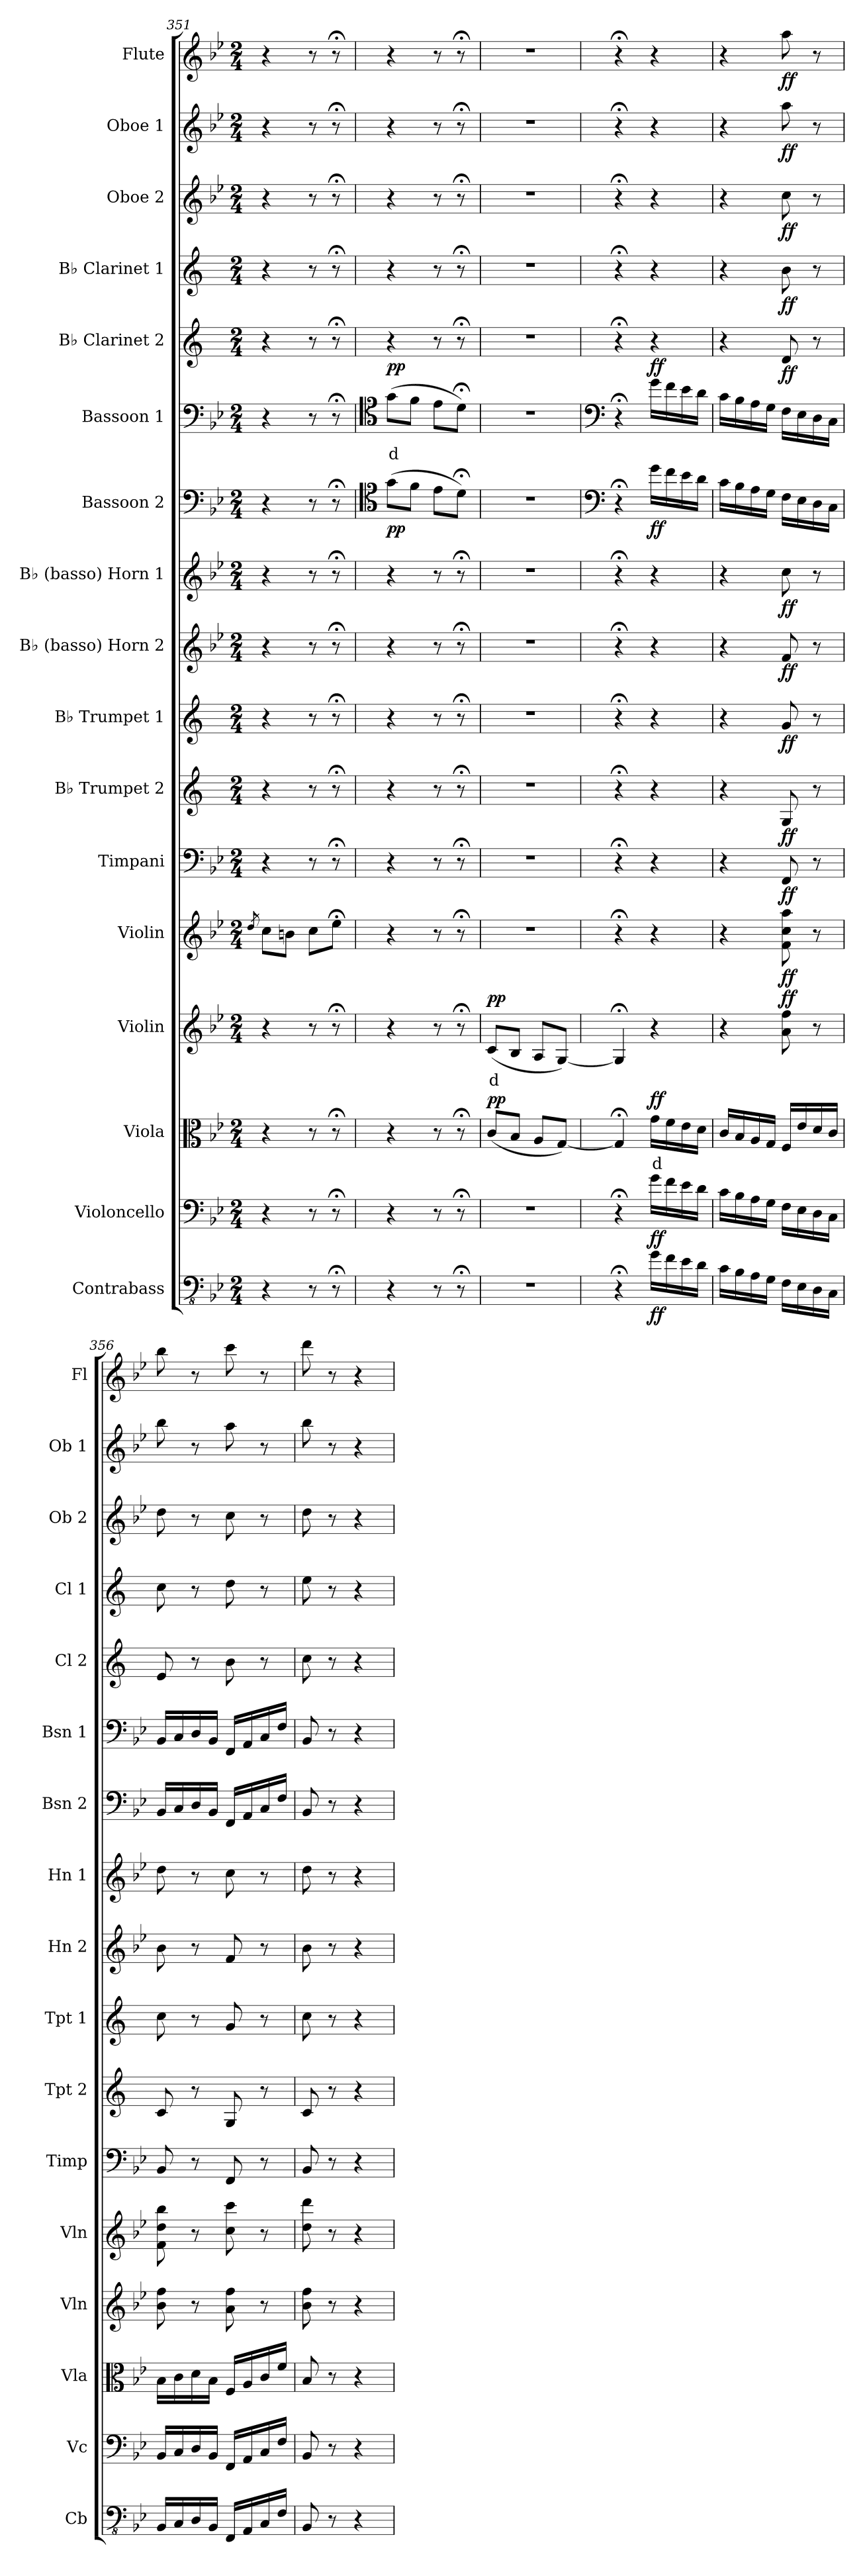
**kern	**dynam	**kern	**dynam	**kern	**text	**dynam	**kern	**text	**dynam	**kern	**dynam	**kern	**dynam	**kern	**dynam	**kern	**dynam	**kern	**dynam	**kern	**dynam	**kern	**dynam	**kern	**text	**dynam	**kern	**dynam	**kern	**dynam	**kern	**dynam	**kern	**dynam	**kern	**dynam
*part17	*part17	*part16	*part16	*part15	*part15	*part15	*part14	*part14	*part14	*part13	*part13	*part12	*part12	*part11	*part11	*part10	*part10	*part9	*part9	*part8	*part8	*part7	*part7	*part6	*part6	*part6	*part5	*part5	*part4	*part4	*part3	*part3	*part2	*part2	*part1	*part1
*staff17	*staff17	*staff16	*staff16	*staff15	*staff15	*staff15	*staff14	*staff14	*staff14	*staff13	*staff13	*staff12	*staff12	*staff11	*staff11	*staff10	*staff10	*staff9	*staff9	*staff8	*staff8	*staff7	*staff7	*staff6	*staff6	*staff6	*staff5	*staff5	*staff4	*staff4	*staff3	*staff3	*staff2	*staff2	*staff1	*staff1
*I"Contrabass	*	*I"Violoncello	*	*I"Viola	*	*	*I"Violin	*	*	*I"Violin	*	*I"Timpani	*	*I"B♭ Trumpet 2	*	*I"B♭ Trumpet 1	*	*I"B♭ (basso) Horn 2	*	*I"B♭ (basso) Horn 1	*	*I"Bassoon 2	*	*I"Bassoon 1	*	*	*I"B♭ Clarinet 2	*	*I"B♭ Clarinet 1	*	*I"Oboe 2	*	*I"Oboe 1	*	*I"Flute	*
*I'Cb	*	*I'Vc	*	*I'Vla	*	*	*I'Vln	*	*	*I'Vln	*	*I'Timp	*	*I'Tpt 2	*	*I'Tpt 1	*	*I'Hn 2	*	*I'Hn 1	*	*I'Bsn 2	*	*I'Bsn 1	*	*	*I'Cl 2	*	*I'Cl 1	*	*I'Ob 2	*	*I'Ob 1	*	*I'Fl	*
!!LO:PB:g=z
*clefFv4	*	*clefF4	*	*clefC3	*	*	*clefG2	*	*	*clefG2	*	*clefF4	*	*clefG2	*	*clefG2	*	*clefG2	*	*clefG2	*	*clefF4	*	*clefF4	*	*	*clefG2	*	*clefG2	*	*clefG2	*	*clefG2	*	*clefG2	*
*	*	*	*	*	*	*	*	*	*	*	*	*	*	*ITrd1c2	*	*ITrd1c2	*	*ITrd8c14	*	*ITrd8c14	*	*	*	*	*	*	*ITrd1c2	*	*ITrd1c2	*	*	*	*	*	*	*
*k[b-e-]	*	*k[b-e-]	*	*k[b-e-]	*	*	*k[b-e-]	*	*	*k[b-e-]	*	*k[b-e-]	*	*k[b-e-]	*	*k[b-e-]	*	*k[b-e-]	*	*k[b-e-]	*	*k[b-e-]	*	*k[b-e-]	*	*	*k[b-e-]	*	*k[b-e-]	*	*k[b-e-]	*	*k[b-e-]	*	*k[b-e-]	*
*M2/4	*	*M2/4	*	*M2/4	*	*	*M2/4	*	*	*M2/4	*	*M2/4	*	*M2/4	*	*M2/4	*	*M2/4	*	*M2/4	*	*M2/4	*	*M2/4	*	*	*M2/4	*	*M2/4	*	*M2/4	*	*M2/4	*	*M2/4	*
=351	=351	=351	=351	=351	=351	=351	=351	=351	=351	=351	=351	=351	=351	=351	=351	=351	=351	=351	=351	=351	=351	=351	=351	=351	=351	=351	=351	=351	=351	=351	=351	=351	=351	=351	=351	=351
.	.	.	.	.	.	.	.	.	.	8qdd/	.	.	.	.	.	.	.	.	.	.	.	.	.	.	.	.	.	.	.	.	.	.	.	.	.	.
4r	.	4r	.	4r	.	.	4r	.	.	8cc\L	.	4r	.	4r	.	4r	.	4r	.	4r	.	4r	.	4r	.	.	4r	.	4r	.	4r	.	4r	.	4r	.
.	.	.	.	.	.	.	.	.	.	8bn\J	.	.	.	.	.	.	.	.	.	.	.	.	.	.	.	.	.	.	.	.	.	.	.	.	.	.
8r	.	8r	.	8r	.	.	8r	.	.	8cc\L	.	8r	.	8r	.	8r	.	8r	.	8r	.	8r	.	8r	.	.	8r	.	8r	.	8r	.	8r	.	8r	.
8r;<	.	8r;<	.	8r;<	.	.	8r;<	.	.	8ee-;<\J	.	8r;<	.	8r;<	.	8r;<	.	8r;<	.	8r;<	.	8r;<	.	8r;<	.	.	8r;<	.	8r;<	.	8r;<	.	8r;<	.	8r;<	.
=352	=352	=352	=352	=352	=352	=352	=352	=352	=352	=352	=352	=352	=352	=352	=352	=352	=352	=352	=352	=352	=352	=352	=352	=352	=352	=352	=352	=352	=352	=352	=352	=352	=352	=352	=352	=352
*	*	*	*	*	*	*	*	*	*	*	*	*	*	*	*	*	*	*	*	*	*	*clefC4	*	*clefC4	*	*	*	*	*	*	*	*	*	*	*	*
!	!	!	!	!	!	!	!	!	!	!	!	!	!	!	!	!	!	!	!	!	!	!	!LO:DY:b	!	!LO:LY:b:color=#FF0000	!LO:DY:b	!	!	!	!	!	!	!	!	!	!
4r	.	4r	.	4r	.	.	4r	.	.	4r	.	4r	.	4r	.	4r	.	4r	.	4r	.	(>8g\L	pp	(>8g\L	d	pp	4r	.	4r	.	4r	.	4r	.	4r	.
.	.	.	.	.	.	.	.	.	.	.	.	.	.	.	.	.	.	.	.	.	.	8f\J	.	8f\J	.	.	.	.	.	.	.	.	.	.	.	.
8r	.	8r	.	8r	.	.	8r	.	.	8r	.	8r	.	8r	.	8r	.	8r	.	8r	.	8e-\L	.	8e-\L	.	.	8r	.	8r	.	8r	.	8r	.	8r	.
8r;<	.	8r;<	.	8r;<	.	.	8r;<	.	.	8r;<	.	8r;<	.	8r;<	.	8r;<	.	8r;<	.	8r;<	.	8d;<\J)	.	8d;<\J)	.	.	8r;<	.	8r;<	.	8r;<	.	8r;<	.	8r;<	.
=353	=353	=353	=353	=353	=353	=353	=353	=353	=353	=353	=353	=353	=353	=353	=353	=353	=353	=353	=353	=353	=353	=353	=353	=353	=353	=353	=353	=353	=353	=353	=353	=353	=353	=353	=353	=353
!	!	!	!	!	!	!LO:DY:b	!	!LO:LY:b:color=#FF0000	!LO:DY:b	!	!	!	!	!	!	!	!	!	!	!	!	!	!	!	!	!	!	!	!	!	!	!	!	!	!	!
2r	.	2r	.	(<8c/L	.	pp	(<8c/L	d	pp	2r	.	2r	.	2r	.	2r	.	2r	.	2r	.	2r	.	2r	.	.	2r	.	2r	.	2r	.	2r	.	2r	.
.	.	.	.	8B-/J	.	.	8B-/J	.	.	.	.	.	.	.	.	.	.	.	.	.	.	.	.	.	.	.	.	.	.	.	.	.	.	.	.	.
.	.	.	.	8A/L	.	.	8A/L	.	.	.	.	.	.	.	.	.	.	.	.	.	.	.	.	.	.	.	.	.	.	.	.	.	.	.	.	.
.	.	.	.	[8G/J)	.	.	[8G/J)	.	.	.	.	.	.	.	.	.	.	.	.	.	.	.	.	.	.	.	.	.	.	.	.	.	.	.	.	.
=354	=354	=354	=354	=354	=354	=354	=354	=354	=354	=354	=354	=354	=354	=354	=354	=354	=354	=354	=354	=354	=354	=354	=354	=354	=354	=354	=354	=354	=354	=354	=354	=354	=354	=354	=354	=354
*	*	*	*	*	*	*	*	*	*	*	*	*	*	*	*	*	*	*	*	*	*	*clefF4	*	*clefF4	*	*	*	*	*	*	*	*	*	*	*	*
4r;<	.	4r;<	.	4G;</]	.	.	4G;</]	.	.	4r;<	.	4r;<	.	4r;<	.	4r;<	.	4r;<	.	4r;<	.	4r;<	.	4r;<	.	.	4r;<	.	4r;<	.	4r;<	.	4r;<	.	4r;<	.
!	!LO:DY:b	!	!LO:DY:b	!	!LO:LY:b:color=#FF0000	!LO:DY:b	!	!	!	!	!	!	!	!	!	!	!	!	!	!	!	!	!LO:DY:b	!	!	!LO:DY:b	!	!	!	!	!	!	!	!	!	!
16G\LL	ff	16g\LL	ff	16g\LL	d	ff	4r	.	.	4r	.	4r	.	4r	.	4r	.	4r	.	4r	.	16g\LL	ff	16g\LL	.	ff	4r	.	4r	.	4r	.	4r	.	4r	.
16F\	.	16f\	.	16f\	.	.	.	.	.	.	.	.	.	.	.	.	.	.	.	.	.	16f\	.	16f\	.	.	.	.	.	.	.	.	.	.	.	.
16E-\	.	16e-\	.	16e-\	.	.	.	.	.	.	.	.	.	.	.	.	.	.	.	.	.	16e-\	.	16e-\	.	.	.	.	.	.	.	.	.	.	.	.
16D\JJ	.	16d\JJ	.	16d\JJ	.	.	.	.	.	.	.	.	.	.	.	.	.	.	.	.	.	16d\JJ	.	16d\JJ	.	.	.	.	.	.	.	.	.	.	.	.
=355	=355	=355	=355	=355	=355	=355	=355	=355	=355	=355	=355	=355	=355	=355	=355	=355	=355	=355	=355	=355	=355	=355	=355	=355	=355	=355	=355	=355	=355	=355	=355	=355	=355	=355	=355	=355
16C\LL	.	16c\LL	.	16c/LL	.	.	4r	.	.	4r	.	4r	.	4r	.	4r	.	4r	.	4r	.	16c\LL	.	16c\LL	.	.	4r	.	4r	.	4r	.	4r	.	4r	.
16BB-\	.	16B-\	.	16B-/	.	.	.	.	.	.	.	.	.	.	.	.	.	.	.	.	.	16B-\	.	16B-\	.	.	.	.	.	.	.	.	.	.	.	.
16AA\	.	16A\	.	16A/	.	.	.	.	.	.	.	.	.	.	.	.	.	.	.	.	.	16A\	.	16A\	.	.	.	.	.	.	.	.	.	.	.	.
16GG\JJ	.	16G\JJ	.	16G/JJ	.	.	.	.	.	.	.	.	.	.	.	.	.	.	.	.	.	16G\JJ	.	16G\JJ	.	.	.	.	.	.	.	.	.	.	.	.
!	!	!	!	!	!	!	!	!	!LO:DY:b	!	!LO:DY:b	!	!LO:DY:b	!	!LO:DY:b	!	!LO:DY:b	!	!LO:DY:b	!	!LO:DY:b	!	!	!	!	!	!	!LO:DY:b	!	!LO:DY:b	!	!LO:DY:b	!	!LO:DY:b	!	!LO:DY:b
16FF\LL	.	16F\LL	.	16F/LL	.	.	8a\ 8ff\	.	ff	8f\ 8cc\ 8aa\	ff	8FF/	ff	8F/	ff	8f/	ff	8F/	ff	8c\	ff	16F\LL	.	16F\LL	.	.	8c/	ff	8a\	ff	8cc\	ff	8aa\	ff	8aa\	ff
16EE-\	.	16E-\	.	16e-/	.	.	.	.	.	.	.	.	.	.	.	.	.	.	.	.	.	16E-\	.	16E-\	.	.	.	.	.	.	.	.	.	.	.	.
16DD\	.	16D\	.	16d/	.	.	8r	.	.	8r	.	8r	.	8r	.	8r	.	8r	.	8r	.	16D\	.	16D\	.	.	8r	.	8r	.	8r	.	8r	.	8r	.
16CC\JJ	.	16C\JJ	.	16c/JJ	.	.	.	.	.	.	.	.	.	.	.	.	.	.	.	.	.	16C\JJ	.	16C\JJ	.	.	.	.	.	.	.	.	.	.	.	.
=356	=356	=356	=356	=356	=356	=356	=356	=356	=356	=356	=356	=356	=356	=356	=356	=356	=356	=356	=356	=356	=356	=356	=356	=356	=356	=356	=356	=356	=356	=356	=356	=356	=356	=356	=356	=356
16BBB-/LL	.	16BB-/LL	.	16B-\LL	.	.	8b-\ 8ff\	.	.	8f\ 8dd\ 8bb-\	.	8BB-/	.	8B-/	.	8b-\	.	8B-\	.	8d\	.	16BB-/LL	.	16BB-/LL	.	.	8d/	.	8b-\	.	8dd\	.	8bb-\	.	8bb-\	.
16CC/	.	16C/	.	16c\	.	.	.	.	.	.	.	.	.	.	.	.	.	.	.	.	.	16C/	.	16C/	.	.	.	.	.	.	.	.	.	.	.	.
16DD/	.	16D/	.	16d\	.	.	8r	.	.	8r	.	8r	.	8r	.	8r	.	8r	.	8r	.	16D/	.	16D/	.	.	8r	.	8r	.	8r	.	8r	.	8r	.
16BBB-/JJ	.	16BB-/JJ	.	16B-\JJ	.	.	.	.	.	.	.	.	.	.	.	.	.	.	.	.	.	16BB-/JJ	.	16BB-/JJ	.	.	.	.	.	.	.	.	.	.	.	.
16FFF/LL	.	16FF/LL	.	16F/LL	.	.	8a\ 8ff\	.	.	8cc\ 8ccc\	.	8FF/	.	8F/	.	8f/	.	8F/	.	8c\	.	16FF/LL	.	16FF/LL	.	.	8a\	.	8cc\	.	8cc\	.	8aa\	.	8ccc\	.
16AAA/	.	16AA/	.	16A/	.	.	.	.	.	.	.	.	.	.	.	.	.	.	.	.	.	16AA/	.	16AA/	.	.	.	.	.	.	.	.	.	.	.	.
16CC/	.	16C/	.	16c/	.	.	8r	.	.	8r	.	8r	.	8r	.	8r	.	8r	.	8r	.	16C/	.	16C/	.	.	8r	.	8r	.	8r	.	8r	.	8r	.
16FF/JJ	.	16F/JJ	.	16f/JJ	.	.	.	.	.	.	.	.	.	.	.	.	.	.	.	.	.	16F/JJ	.	16F/JJ	.	.	.	.	.	.	.	.	.	.	.	.
=357	=357	=357	=357	=357	=357	=357	=357	=357	=357	=357	=357	=357	=357	=357	=357	=357	=357	=357	=357	=357	=357	=357	=357	=357	=357	=357	=357	=357	=357	=357	=357	=357	=357	=357	=357	=357
8BBB-/	.	8BB-/	.	8B-/	.	.	8b-\ 8ff\	.	.	8dd\ 8ddd\	.	8BB-/	.	8B-/	.	8b-\	.	8B-\	.	8d\	.	8BB-/	.	8BB-/	.	.	8b-\	.	8dd\	.	8dd\	.	8bb-\	.	8ddd\	.
8r	.	8r	.	8r	.	.	8r	.	.	8r	.	8r	.	8r	.	8r	.	8r	.	8r	.	8r	.	8r	.	.	8r	.	8r	.	8r	.	8r	.	8r	.
4r	.	4r	.	4r	.	.	4r	.	.	4r	.	4r	.	4r	.	4r	.	4r	.	4r	.	4r	.	4r	.	.	4r	.	4r	.	4r	.	4r	.	4r	.
=	=	=	=	=	=	=	=	=	=	=	=	=	=	=	=	=	=	=	=	=	=	=	=	=	=	=	=	=	=	=	=	=	=	=	=	=
*-	*-	*-	*-	*-	*-	*-	*-	*-	*-	*-	*-	*-	*-	*-	*-	*-	*-	*-	*-	*-	*-	*-	*-	*-	*-	*-	*-	*-	*-	*-	*-	*-	*-	*-	*-	*-
